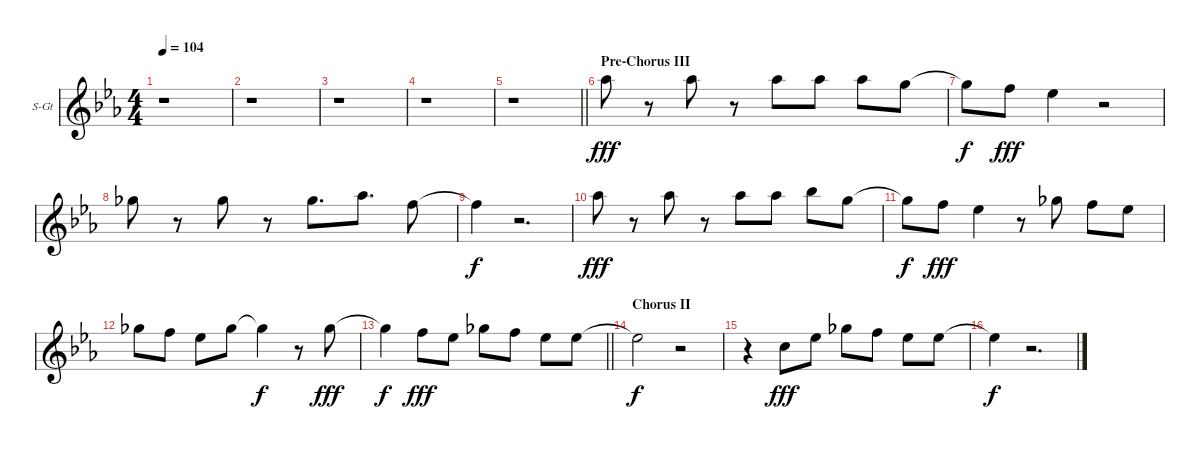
\bracketExtendMode groupsimilarinstruments
\firstSystemTrackNameOrientation horizontal
\otherSystemsTrackNameOrientation horizontal
\track ("Vocal" "S-Gt") {instrument lead6voice}
\staff {score}
\tuning (E4 B3 G3 D3 A2 E2)
\displaytranspose 12
\ts (4 4)
\tempo 104
\clef g2
\ks eb
r.1{dy fff} |
r.1 |
r.1 |
r.1 |
\barLineRight lightlight
r.1 |
\section ("" "Pre-Chorus III")
4.1.8 r.8 4.1.8 r.8 4.1.8 4.1.8 4.1.8 3.1.8 |
3.1{t}.8{dy f} 6.2.8{dy fff} 4.2.4 r.2 |
2.1.8 r.8 2.1.8 r.8 2.1.8{d} 4.1.8{d} 6.2.8 |
6.2{t}.4{dy f} r.2{d} |
4.1.8{dy fff} r.8 4.1.8 r.8 4.1.8 4.1.8 6.1.8 3.1.8 |
3.1{t}.8{dy f} 6.2.8{dy fff} 4.2.4 r.8 7.2.8 6.2.8 4.2.8 |
7.2.8 6.2.8 4.2.8 7.2.8 7.2{t}.4{dy f} r.8 7.2.8{dy fff} |
\barLineRight lightlight
7.2{t}.4{dy f} 6.2.8{dy fff} 4.2.8 7.2.8 6.2.8 4.2.8 4.2.8 |
\section ("" "Chorus II")
4.2{t}.2{dy f} r.2 |
r.4 5.3.8{dy fff} 8.3.8 7.2.8 6.2.8 4.2.8 4.2.8 |
4.2{t}.4{dy f} r.2{d}
